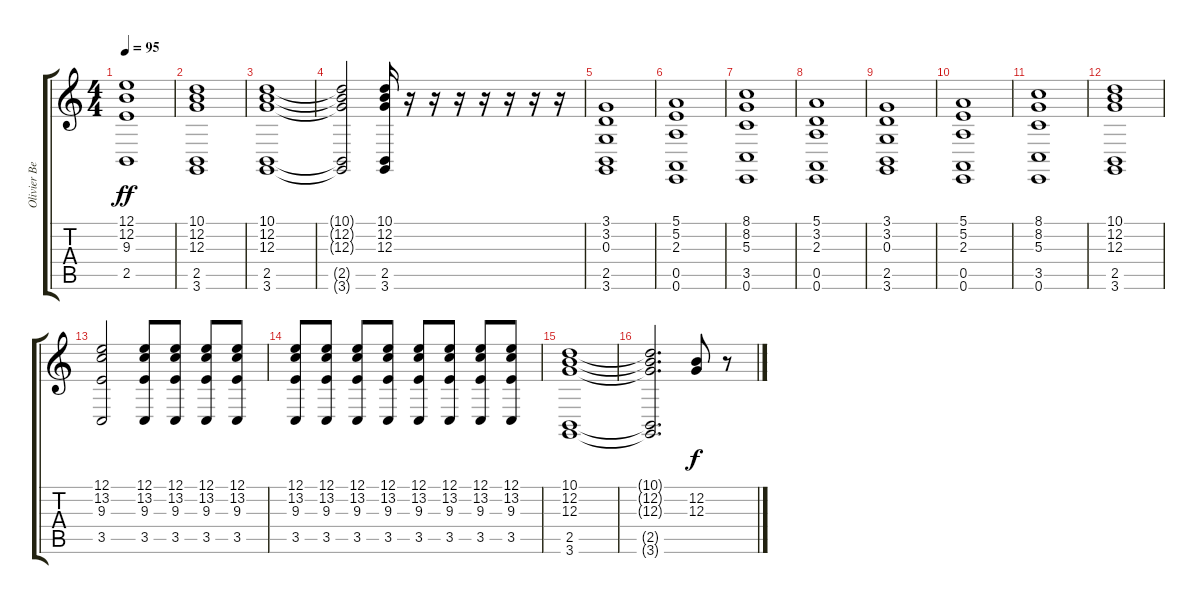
\track ("Olivier Benoit - Orgue" "Olivier Be") {instrument drawbarorgan}
\staff {score tabs}
\tuning (E4 B3 G3 D3 A2 E2) {hide}
\ts (4 4)
\tempo 95
\clef g2
\ks c
(12.1 12.2 9.3 2.5).1{dy ff} |
(10.1 12.2 12.3 2.5 3.6).1 |
(10.1 12.2 12.3 2.5 3.6).1 |
(10.1{t} 12.2{t} 12.3{t} 2.5{t} 3.6{t}).2 (10.1 12.2 12.3 2.5 3.6).16 r.16 r.16 r.16 r.16 r.16 r.16 r.16 |
(3.1 3.2 0.3 2.5 3.6).1 |
(5.1 5.2 2.3 0.5 0.6).1 |
(8.1 8.2 5.3 3.5 0.6).1 |
(5.1 3.2 2.3 0.5 0.6).1 |
(3.1 3.2 0.3 2.5 3.6).1 |
(5.1 5.2 2.3 0.5 0.6).1 |
(8.1 8.2 5.3 3.5 0.6).1 |
(10.1 12.2 12.3 2.5 3.6).1 |
(12.1 13.2 9.3 3.5).2 (12.1 13.2 9.3 3.5).8 (12.1 13.2 9.3 3.5).8 (12.1 13.2 9.3 3.5).8 (12.1 13.2 9.3 3.5).8 |
(12.1 13.2 9.3 3.5).8 (12.1 13.2 9.3 3.5).8 (12.1 13.2 9.3 3.5).8 (12.1 13.2 9.3 3.5).8 (12.1 13.2 9.3 3.5).8 (12.1 13.2 9.3 3.5).8 (12.1 13.2 9.3 3.5).8 (12.1 13.2 9.3 3.5).8 |
(10.1 12.2 12.3 2.5 3.6).1 |
(10.1{t} 12.2{t} 12.3{t} 2.5{t} 3.6{t}).2{d} (12.2 12.3).8{dy f} r.8
